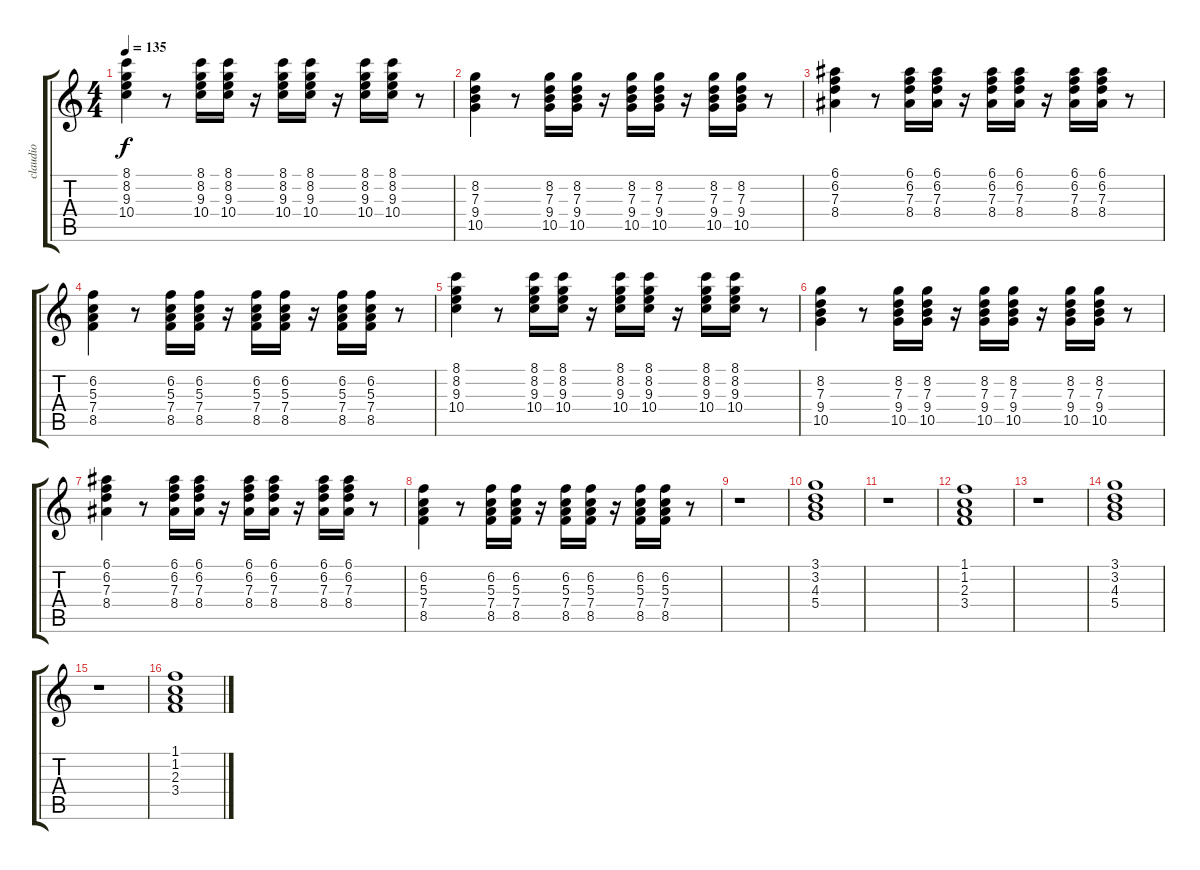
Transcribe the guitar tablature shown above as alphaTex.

\track ("claudio" "claudio") {instrument electricguitarclean}
\staff {score tabs}
\tuning (E4 B3 G3 D3 A2 E2) {hide}
\ts (4 4)
\tempo 135
\clef g2
\ks c
(8.1 8.2 9.3 10.4).4{dy f} r.8 (8.1 8.2 9.3 10.4).16 (8.1 8.2 9.3 10.4).16 r.16 (8.1 8.2 9.3 10.4).16 (8.1 8.2 9.3 10.4).16 r.16 (8.1 8.2 9.3 10.4).16 (8.1 8.2 9.3 10.4).16 r.8 |
(8.2 7.3 9.4 10.5).4 r.8 (8.2 7.3 9.4 10.5).16 (8.2 7.3 9.4 10.5).16 r.16 (8.2 7.3 9.4 10.5).16 (8.2 7.3 9.4 10.5).16 r.16 (8.2 7.3 9.4 10.5).16 (8.2 7.3 9.4 10.5).16 r.8 |
(6.1 6.2 7.3 8.4).4 r.8 (6.1 6.2 7.3 8.4).16 (6.1 6.2 7.3 8.4).16 r.16 (6.1 6.2 7.3 8.4).16 (6.1 6.2 7.3 8.4).16 r.16 (6.1 6.2 7.3 8.4).16 (6.1 6.2 7.3 8.4).16 r.8 |
(6.2 5.3 7.4 8.5).4 r.8 (6.2 5.3 7.4 8.5).16 (6.2 5.3 7.4 8.5).16 r.16 (6.2 5.3 7.4 8.5).16 (6.2 5.3 7.4 8.5).16 r.16 (6.2 5.3 7.4 8.5).16 (6.2 5.3 7.4 8.5).16 r.8 |
(8.1 8.2 9.3 10.4).4 r.8 (8.1 8.2 9.3 10.4).16 (8.1 8.2 9.3 10.4).16 r.16 (8.1 8.2 9.3 10.4).16 (8.1 8.2 9.3 10.4).16 r.16 (8.1 8.2 9.3 10.4).16 (8.1 8.2 9.3 10.4).16 r.8 |
(8.2 7.3 9.4 10.5).4 r.8 (8.2 7.3 9.4 10.5).16 (8.2 7.3 9.4 10.5).16 r.16 (8.2 7.3 9.4 10.5).16 (8.2 7.3 9.4 10.5).16 r.16 (8.2 7.3 9.4 10.5).16 (8.2 7.3 9.4 10.5).16 r.8 |
(6.1 6.2 7.3 8.4).4 r.8 (6.1 6.2 7.3 8.4).16 (6.1 6.2 7.3 8.4).16 r.16 (6.1 6.2 7.3 8.4).16 (6.1 6.2 7.3 8.4).16 r.16 (6.1 6.2 7.3 8.4).16 (6.1 6.2 7.3 8.4).16 r.8 |
(6.2 5.3 7.4 8.5).4 r.8 (6.2 5.3 7.4 8.5).16 (6.2 5.3 7.4 8.5).16 r.16 (6.2 5.3 7.4 8.5).16 (6.2 5.3 7.4 8.5).16 r.16 (6.2 5.3 7.4 8.5).16 (6.2 5.3 7.4 8.5).16 r.8 |
r.1 |
(3.1 3.2 4.3 5.4).1 |
r.1 |
(1.1 1.2 2.3 3.4).1 |
r.1 |
(3.1 3.2 4.3 5.4).1 |
r.1 |
(1.1 1.2 2.3 3.4).1
